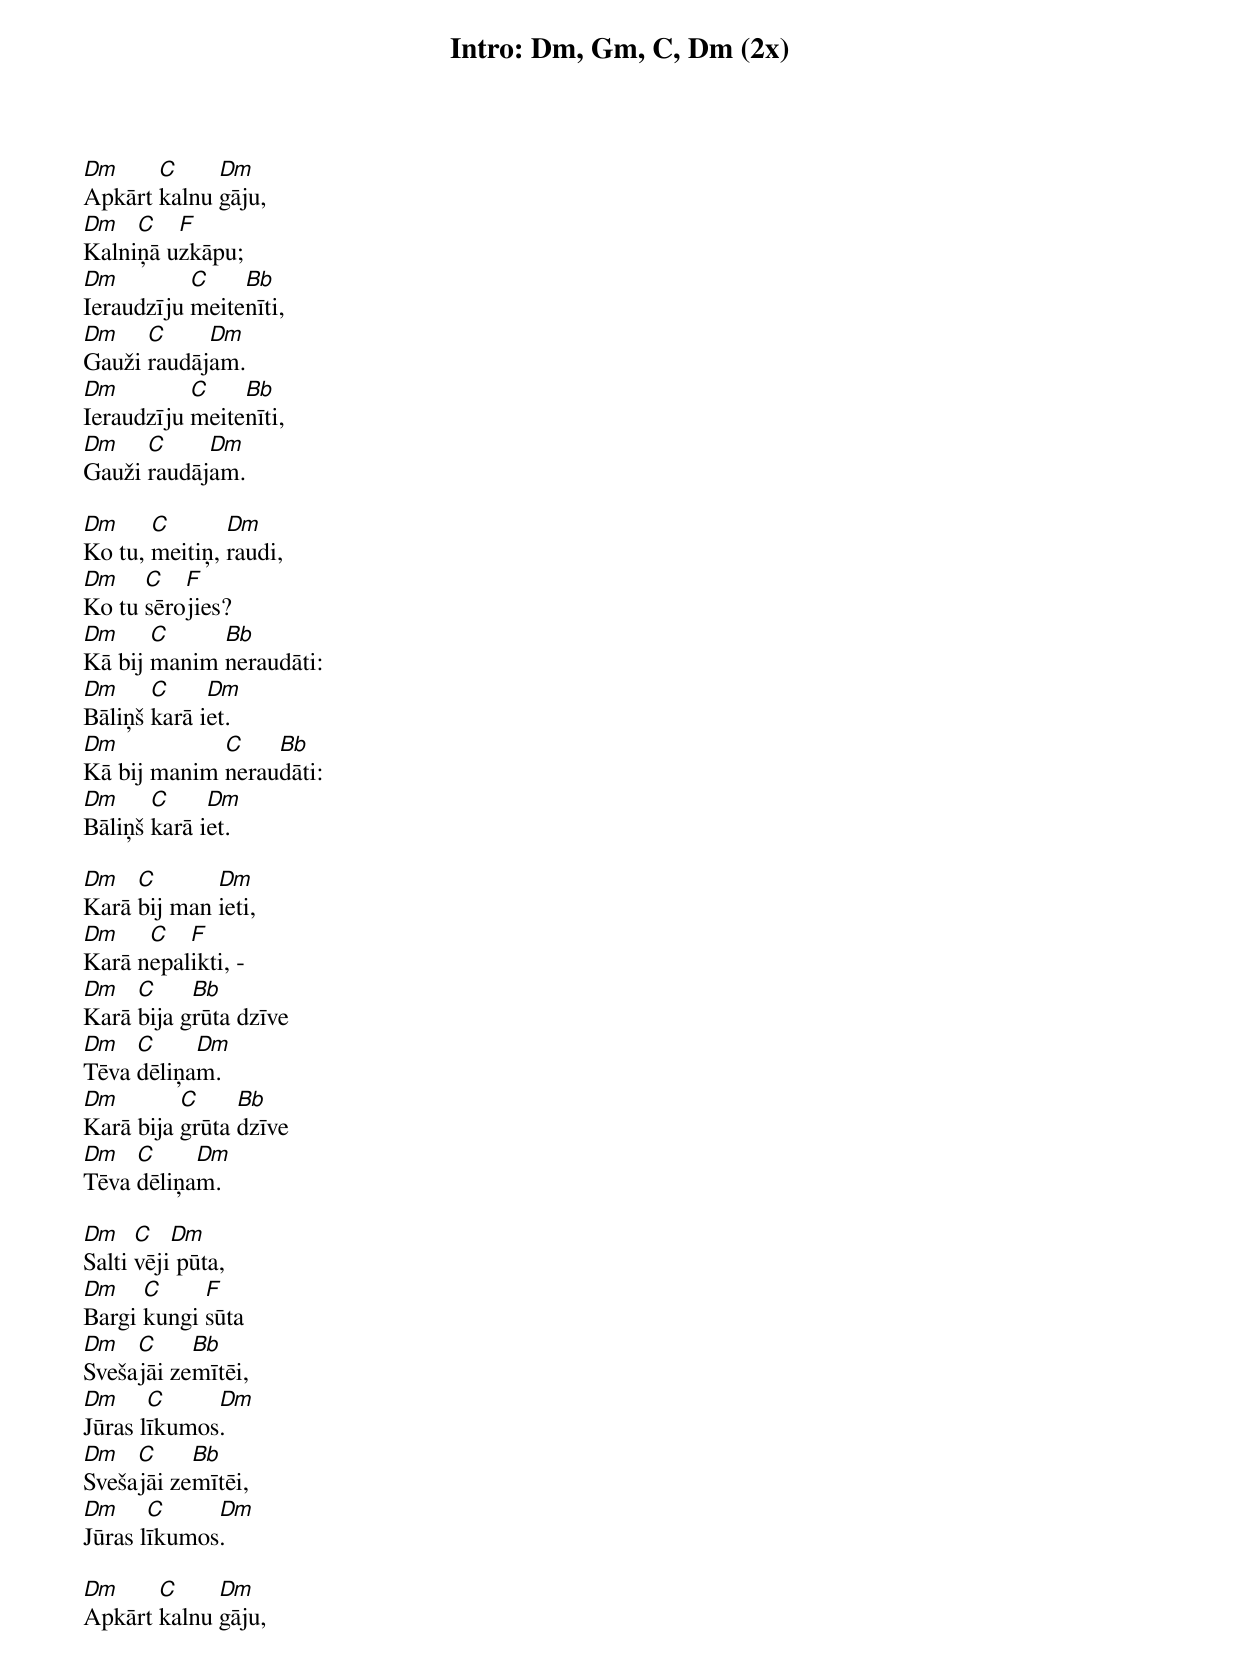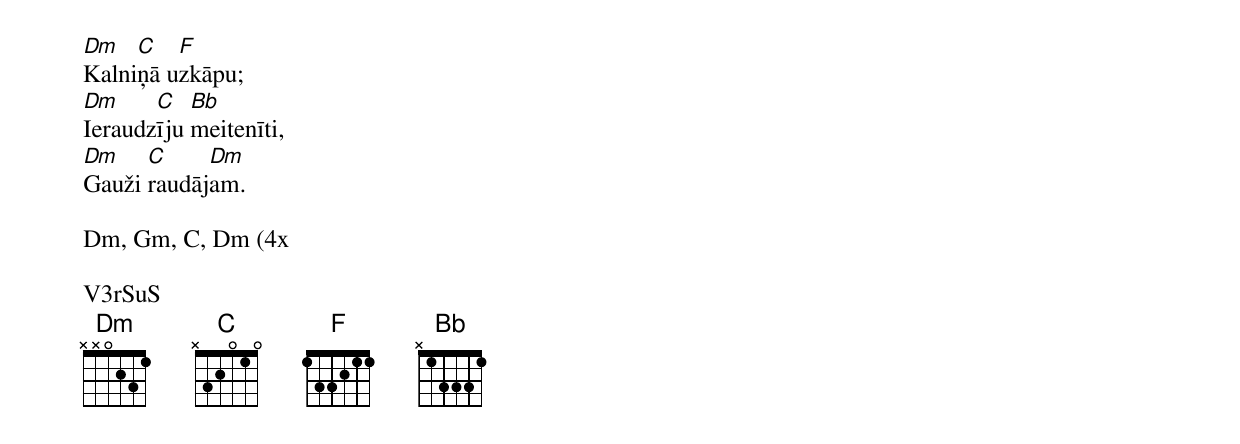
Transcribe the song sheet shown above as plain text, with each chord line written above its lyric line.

Intro: Dm, Gm, C, Dm (2x)

Dm     C     Dm
Apkārt kalnu gāju,
Dm   C   F
Kalniņā uzkāpu;
Dm         C    Bb
Ieraudzīju meitenīti,
Dm    C     Dm
Gauži raudājam.
Dm         C    Bb
Ieraudzīju meitenīti,
Dm    C     Dm
Gauži raudājam.

Dm     C       Dm
Ko tu, meitiņ, raudi,
Dm    C   F
Ko tu sērojies?
Dm     C     Bb
Kā bij manim neraudāti:
Dm     C     Dm
Bāliņš karā iet.
Dm           C    Bb
Kā bij manim neraudāti:
Dm     C     Dm
Bāliņš karā iet.

Dm   C       Dm
Karā bij man ieti,
Dm    C   F
Karā nepalikti, -
Dm   C     Bb
Karā bija grūta dzīve
Dm   C     Dm
Tēva dēliņam.
Dm        C     Bb
Karā bija grūta dzīve
Dm   C     Dm
Tēva dēliņam.

Dm    C   Dm
Salti vēji pūta,
Dm    C     F
Bargi kungi sūta
Dm   C     Bb
Svešajāi zemītēi,
Dm     C     Dm
Jūras līkumos.
Dm   C     Bb
Svešajāi zemītēi,
Dm     C     Dm
Jūras līkumos.

Dm     C     Dm
Apkārt kalnu gāju,
Dm   C   F
Kalniņā uzkāpu;
Dm     C   Bb
Ieraudzīju meitenīti,
Dm    C     Dm
Gauži raudājam.

Dm, Gm, C, Dm (4x

V3rSuS
